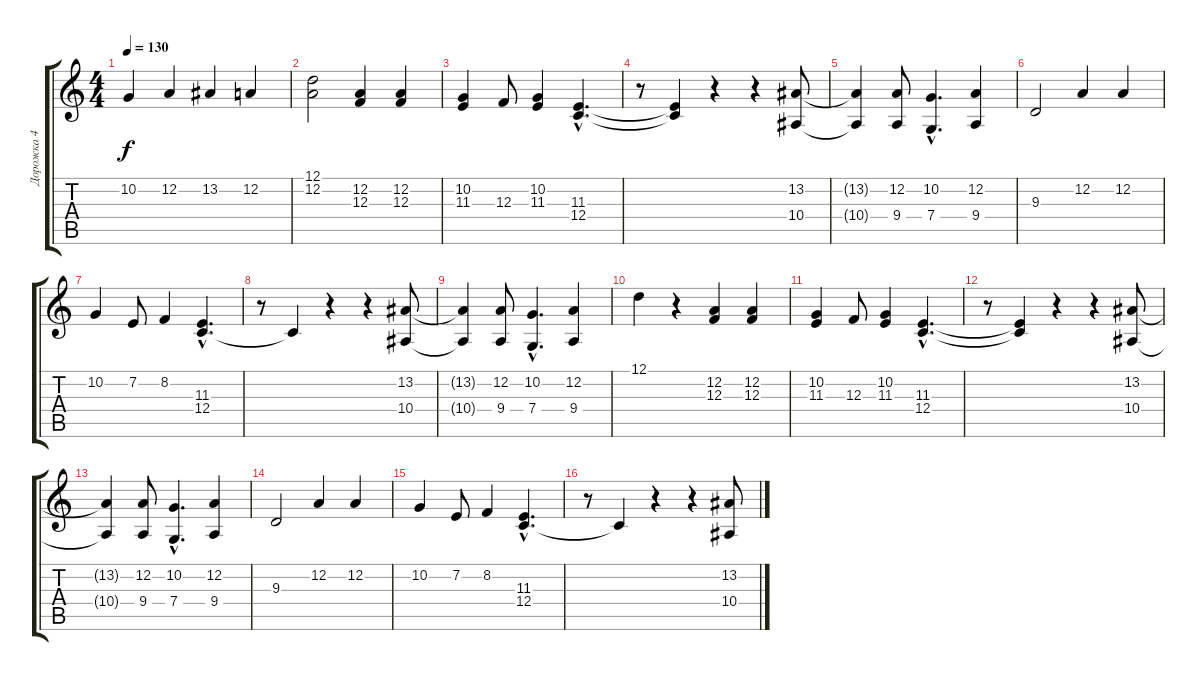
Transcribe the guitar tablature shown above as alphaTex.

\track ("Дорожка 4" "Дорожка 4") {instrument stringensemble1}
\staff {score tabs}
\tuning (D4 A3 F3 C3 G2 D2) {hide}
\ts (4 4)
\tempo 130
\clef g2
\ks c
10.2.4{dy f} 12.2.4 13.2.4 12.2.4 |
(12.1 12.2).2 (12.2 12.3).4 (12.2 12.3).4 |
(10.2 11.3).4 12.3.8 (10.2 11.3).4 (11.3{hac} 12.4{hac}).4{d} |
r.8 (11.3{t} 12.4{t}).4 r.4 r.4 (13.2 10.4).8 |
(13.2{t} 10.4{t}).4 (12.2 9.4).8 (10.2{hac} 7.4{hac}).4{d} (12.2 9.4).4 |
9.3.2 12.2.4 12.2.4 |
10.2.4 7.2.8 8.2.4 (11.3{hac} 12.4{hac}).4{d} |
r.8 12.4{t}.4 r.4 r.4 (13.2 10.4).8 |
(13.2{t} 10.4{t}).4 (12.2 9.4).8 (10.2{hac} 7.4{hac}).4{d} (12.2 9.4).4 |
12.1.4 r.4 (12.2 12.3).4 (12.2 12.3).4 |
(10.2 11.3).4 12.3.8 (10.2 11.3).4 (11.3{hac} 12.4{hac}).4{d} |
r.8 (11.3{t} 12.4{t}).4 r.4 r.4 (13.2 10.4).8 |
(13.2{t} 10.4{t}).4 (12.2 9.4).8 (10.2{hac} 7.4{hac}).4{d} (12.2 9.4).4 |
9.3.2 12.2.4 12.2.4 |
10.2.4 7.2.8 8.2.4 (11.3{hac} 12.4{hac}).4{d} |
r.8 12.4{t}.4 r.4 r.4 (13.2 10.4).8
